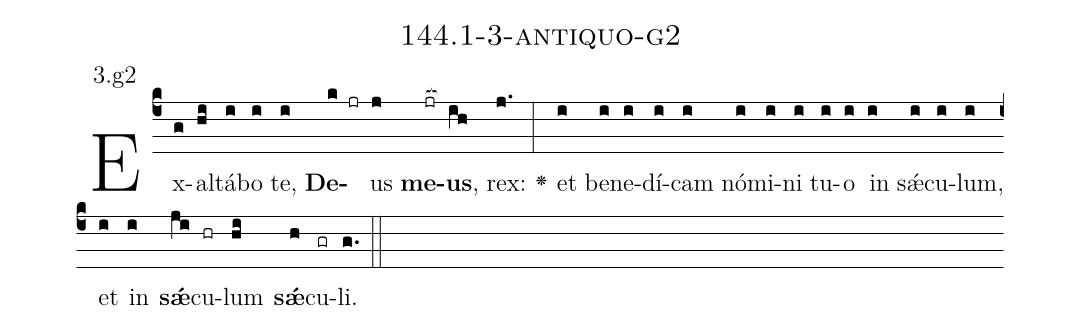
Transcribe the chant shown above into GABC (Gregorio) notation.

name: 144.1-3-antiquo-g2;
annotation: 3.g2;
%%
(c4)Ex(g)al(hi)tá(i)bo(i) te,(i) <b>De</b>(k jr)us(j) <b>me</b>(jr[ocb:1{])<b>us</b>,(ih[ocb:0}]) rex:(j.) <v>\greheightstar</v>(:) et(i) be(i)ne(i)dí(i)cam(i) nó(i)mi(i)ni(i) tu(i)o(i) in(i) sǽ(i)cu(i)lum,(i) et(i) in(i) <b>sǽ</b>(ji)cu(hr)lum(hi) <b>sǽ</b>(h)cu(gr)li.(g.) (::)


%E(i) u(i) o(ji) u(hi) a(h) e.(g.) (::)
